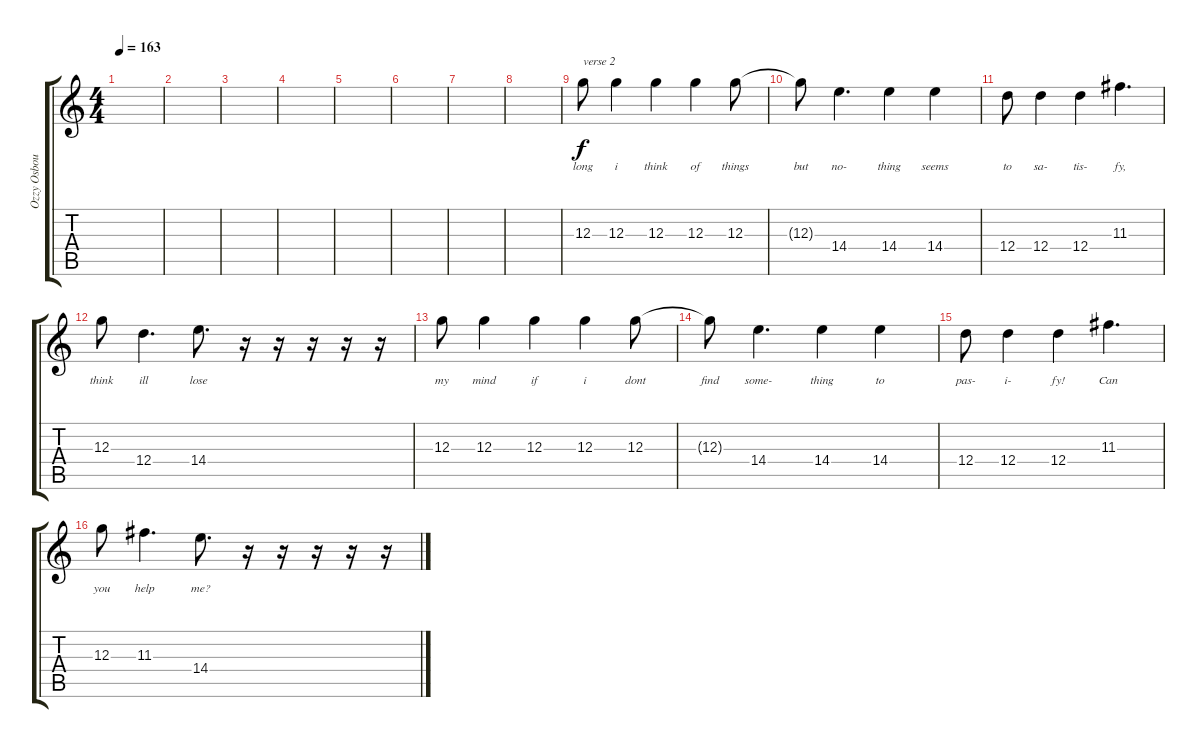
\track ("Ozzy Osbourne" "Ozzy Osbou") {instrument distortionguitar}
\staff {score tabs}
\tuning (E4 B3 G3 D3 A2 E2) {hide}
\ts (4 4)
\tempo 163
\clef g2
\ks c
|
|
|
|
|
|
|
|
12.3.8{txt "verse 2" lyrics (0 "long") lyrics (1 "") lyrics (2 "") lyrics (3 "") lyrics (4 "")} 12.3.4{lyrics (0 "i") lyrics (1 "") lyrics (2 "") lyrics (3 "") lyrics (4 "")} 12.3.4{lyrics (0 "think") lyrics (1 "") lyrics (2 "") lyrics (3 "") lyrics (4 "")} 12.3.4{lyrics (0 "of") lyrics (1 "") lyrics (2 "") lyrics (3 "") lyrics (4 "")} 12.3.8{lyrics (0 "things") lyrics (1 "") lyrics (2 "") lyrics (3 "") lyrics (4 "")} |
12.3{t}.8{lyrics (0 "but") lyrics (1 "") lyrics (2 "") lyrics (3 "") lyrics (4 "")} 14.4.4{d lyrics (0 "no-") lyrics (1 "") lyrics (2 "") lyrics (3 "") lyrics (4 "")} 14.4.4{lyrics (0 "thing") lyrics (1 "") lyrics (2 "") lyrics (3 "") lyrics (4 "")} 14.4.4{lyrics (0 "seems") lyrics (1 "") lyrics (2 "") lyrics (3 "") lyrics (4 "")} |
12.4.8{lyrics (0 "to") lyrics (1 "") lyrics (2 "") lyrics (3 "") lyrics (4 "")} 12.4.4{lyrics (0 "sa-") lyrics (1 "") lyrics (2 "") lyrics (3 "") lyrics (4 "")} 12.4.4{lyrics (0 "tis-") lyrics (1 "") lyrics (2 "") lyrics (3 "") lyrics (4 "")} 11.3.4{d lyrics (0 "fy,") lyrics (1 "") lyrics (2 "") lyrics (3 "") lyrics (4 "")} |
12.3.8{lyrics (0 "think") lyrics (1 "") lyrics (2 "") lyrics (3 "") lyrics (4 "")} 12.4.4{d lyrics (0 "ill") lyrics (1 "") lyrics (2 "") lyrics (3 "") lyrics (4 "")} 14.4.8{d lyrics (0 "lose") lyrics (1 "") lyrics (2 "") lyrics (3 "") lyrics (4 "")} r.16 r.16 r.16 r.16 r.16 |
12.3.8{lyrics (0 "my") lyrics (1 "") lyrics (2 "") lyrics (3 "") lyrics (4 "")} 12.3.4{lyrics (0 "mind") lyrics (1 "") lyrics (2 "") lyrics (3 "") lyrics (4 "")} 12.3.4{lyrics (0 "if") lyrics (1 "") lyrics (2 "") lyrics (3 "") lyrics (4 "")} 12.3.4{lyrics (0 "i") lyrics (1 "") lyrics (2 "") lyrics (3 "") lyrics (4 "")} 12.3.8{lyrics (0 "dont") lyrics (1 "") lyrics (2 "") lyrics (3 "") lyrics (4 "")} |
12.3{t}.8{lyrics (0 "find") lyrics (1 "") lyrics (2 "") lyrics (3 "") lyrics (4 "")} 14.4.4{d lyrics (0 "some-") lyrics (1 "") lyrics (2 "") lyrics (3 "") lyrics (4 "")} 14.4.4{lyrics (0 "thing") lyrics (1 "") lyrics (2 "") lyrics (3 "") lyrics (4 "")} 14.4.4{lyrics (0 "to") lyrics (1 "") lyrics (2 "") lyrics (3 "") lyrics (4 "")} |
12.4.8{lyrics (0 "pas-") lyrics (1 "") lyrics (2 "") lyrics (3 "") lyrics (4 "")} 12.4.4{lyrics (0 "i-") lyrics (1 "") lyrics (2 "") lyrics (3 "") lyrics (4 "")} 12.4.4{lyrics (0 "fy!") lyrics (1 "") lyrics (2 "") lyrics (3 "") lyrics (4 "")} 11.3.4{d lyrics (0 "Can") lyrics (1 "") lyrics (2 "") lyrics (3 "") lyrics (4 "")} |
12.3.8{lyrics (0 "you") lyrics (1 "") lyrics (2 "") lyrics (3 "") lyrics (4 "")} 11.3.4{d lyrics (0 "help") lyrics (1 "") lyrics (2 "") lyrics (3 "") lyrics (4 "")} 14.4.8{d lyrics (0 "me?") lyrics (1 "") lyrics (2 "") lyrics (3 "") lyrics (4 "")} r.16 r.16 r.16 r.16 r.16
